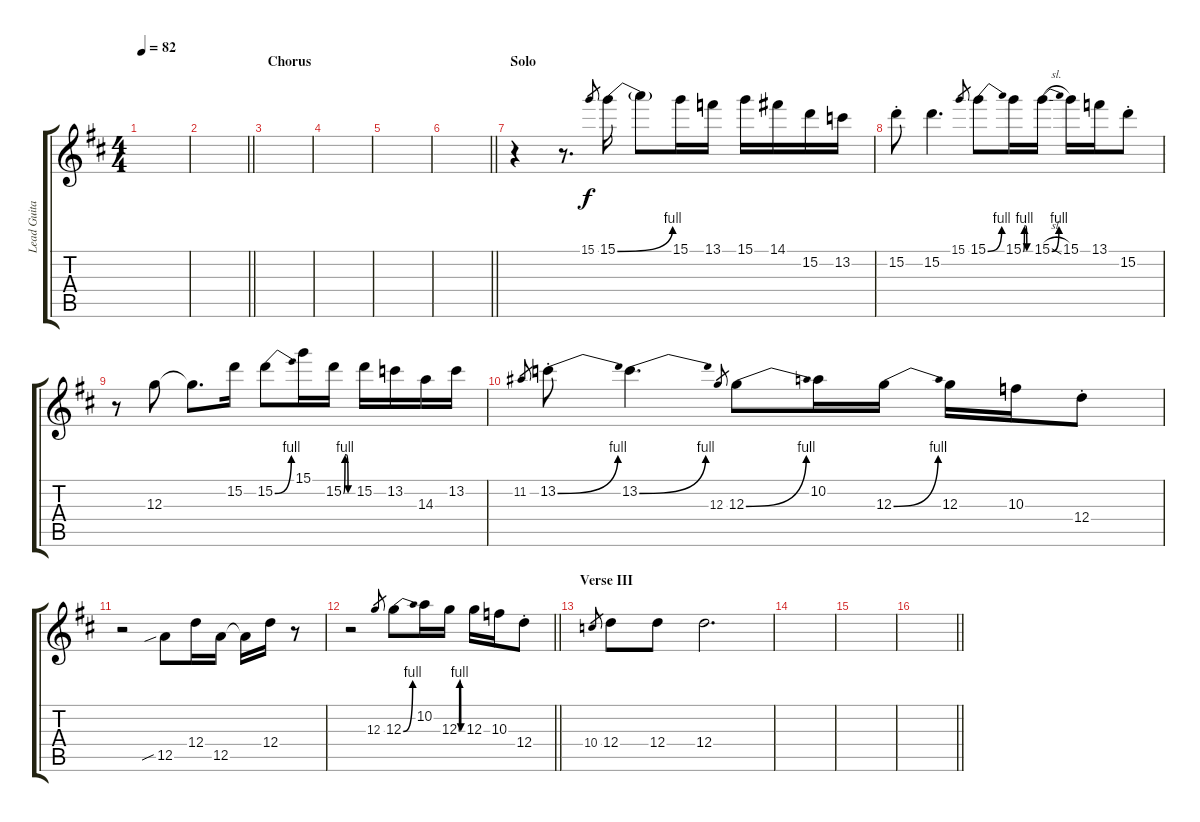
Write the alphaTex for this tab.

\track ("Lead Guitar" "Lead Guita") {instrument overdrivenguitar}
\staff {score tabs}
\tuning (E4 B3 G3 D3 A2 E2) {hide}
\ts (4 4)
\tempo 82
\clef g2
\ks d
|
\barLineRight lightlight
|
\section ("" "Chorus")
|
|
|
\barLineRight lightlight
|
\section ("" "Solo")
r.4 r.8{d} 15.1.8{gr} 15.1{be (bend 0 0 60 4)}.16 15.1{t}.8 15.1.16 13.1.16 15.1.16 14.1.16 15.2.16 13.2.16 |
15.2{st}.8 15.2.4{d} 15.1.8{gr} 15.1{be (bend 0 0 60 4)}.8 15.1{be (custom 0 0 10 4 20 4 30 0 60 0)}.16 15.1{be (bend 0 0 60 4) sl}.16 15.1.16 13.1.16 15.2{st}.8 |
r.8 12.3.8 12.3{t}.8{d} 15.2.16 15.2{be (bend 0 0 60 4)}.8 15.1.16 15.2{be (custom 0 0 10 4 20 4 30 0 60 0)}.16 15.2.16 13.2.16 14.3.16 13.2.16 |
11.2.8{gr} 13.2{be (bend 0 0 60 4) st}.8 13.2{be (bend 0 0 60 4)}.4{d} 12.3.8{gr} 12.3{be (bend 0 0 60 4)}.8 10.2.16 12.3{be (bend 0 0 60 4)}.16 12.3.16 10.3.16 12.4{st}.8 |
r.2 12.5{sib}.8 12.4.16 12.5.16 12.5{t}.16 12.4.16 r.8 |
\barLineRight lightlight
r.2 12.3.8{gr} 12.3{be (bend 0 0 60 4)}.8 10.2.16 12.3{be (custom 0 0 10 4 20 4 30 0 60 0)}.16 12.3.16 10.3.16 12.4{st}.8 |
\section ("" "Verse III")
10.4.8{gr} 12.4.8 12.4.8 12.4.2{d} |
|
|
\barLineRight lightlight
